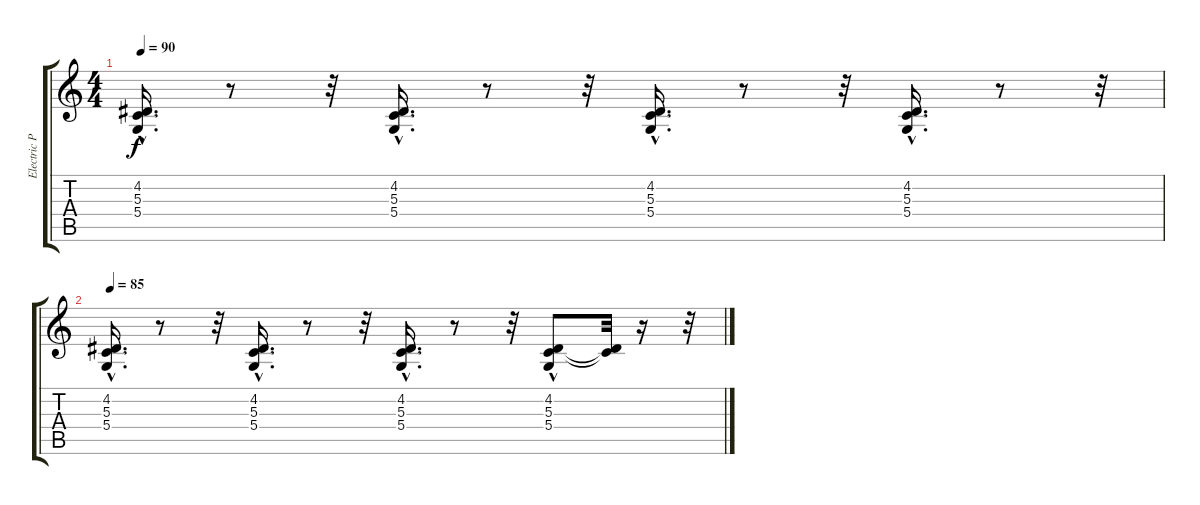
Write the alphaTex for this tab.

\track ("Electric Piano 1" "Electric P") {instrument electricpiano1}
\staff {score tabs}
\tuning (E4 B3 G3 D3 A2 E2) {hide}
\ts (4 4)
\tempo 90
\clef g2
\ks c
(4.2{hac} 5.3{hac} 5.4{hac}).16{d dy f volume 3} r.8 r.32 (4.2{hac} 5.3{hac} 5.4{hac}).16{d volume 2} r.8 r.32 (4.2{hac} 5.3{hac} 5.4{hac}).16{d volume 2} r.8 r.32 (4.2{hac} 5.3{hac} 5.4{hac}).16{d volume 2} r.8 r.32 |
\tempo 85
(4.2{hac} 5.3{hac} 5.4{hac}).16{d volume 1} r.8 r.32 (4.2{hac} 5.3{hac} 5.4{hac}).16{d volume 1} r.8 r.32 (4.2{hac} 5.3{hac} 5.4{hac}).16{d volume 1} r.8 r.32 (4.2 5.3 5.4{hac}).8{volume 0} (4.2{t} 5.3{t}).32 r.16 r.32
